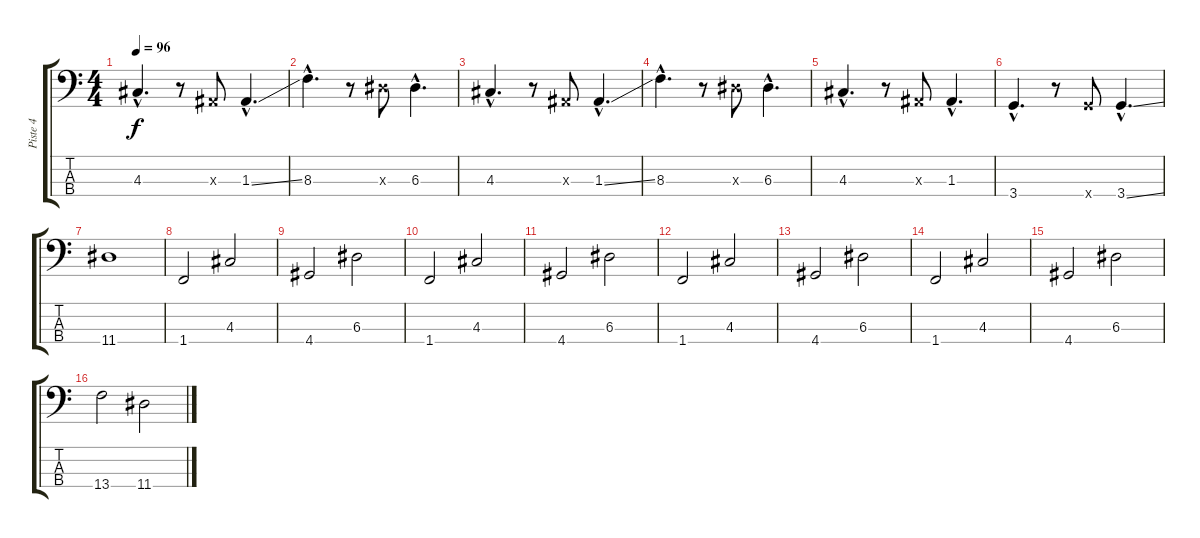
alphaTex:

\track ("Piste 4" "Piste 4") {instrument electricbassfinger}
\staff {score tabs}
\tuning (G2 D2 A1 E1) {hide}
\ts (4 4)
\tempo 96
\clef f4
\ks c
4.3{hac}.4{d dy f} r.8 1.3{x}.8 1.3{ss hac}.4{d} |
8.3{hac}.4{d} r.8 6.3{x}.8 6.3{hac}.4{d} |
4.3{hac}.4{d} r.8 1.3{x}.8 1.3{ss hac}.4{d} |
8.3{hac}.4{d} r.8 6.3{x}.8 6.3{hac}.4{d} |
4.3{hac}.4{d} r.8 1.3{x}.8 1.3{hac}.4{d} |
3.4{hac}.4{d} r.8 3.4{x}.8 3.4{ss hac}.4{d} |
11.4.1 |
1.4.2 4.3.2 |
4.4.2 6.3.2 |
1.4.2 4.3.2 |
4.4.2 6.3.2 |
1.4.2 4.3.2 |
4.4.2 6.3.2 |
1.4.2 4.3.2 |
4.4.2 6.3.2 |
13.4.2 11.4.2
